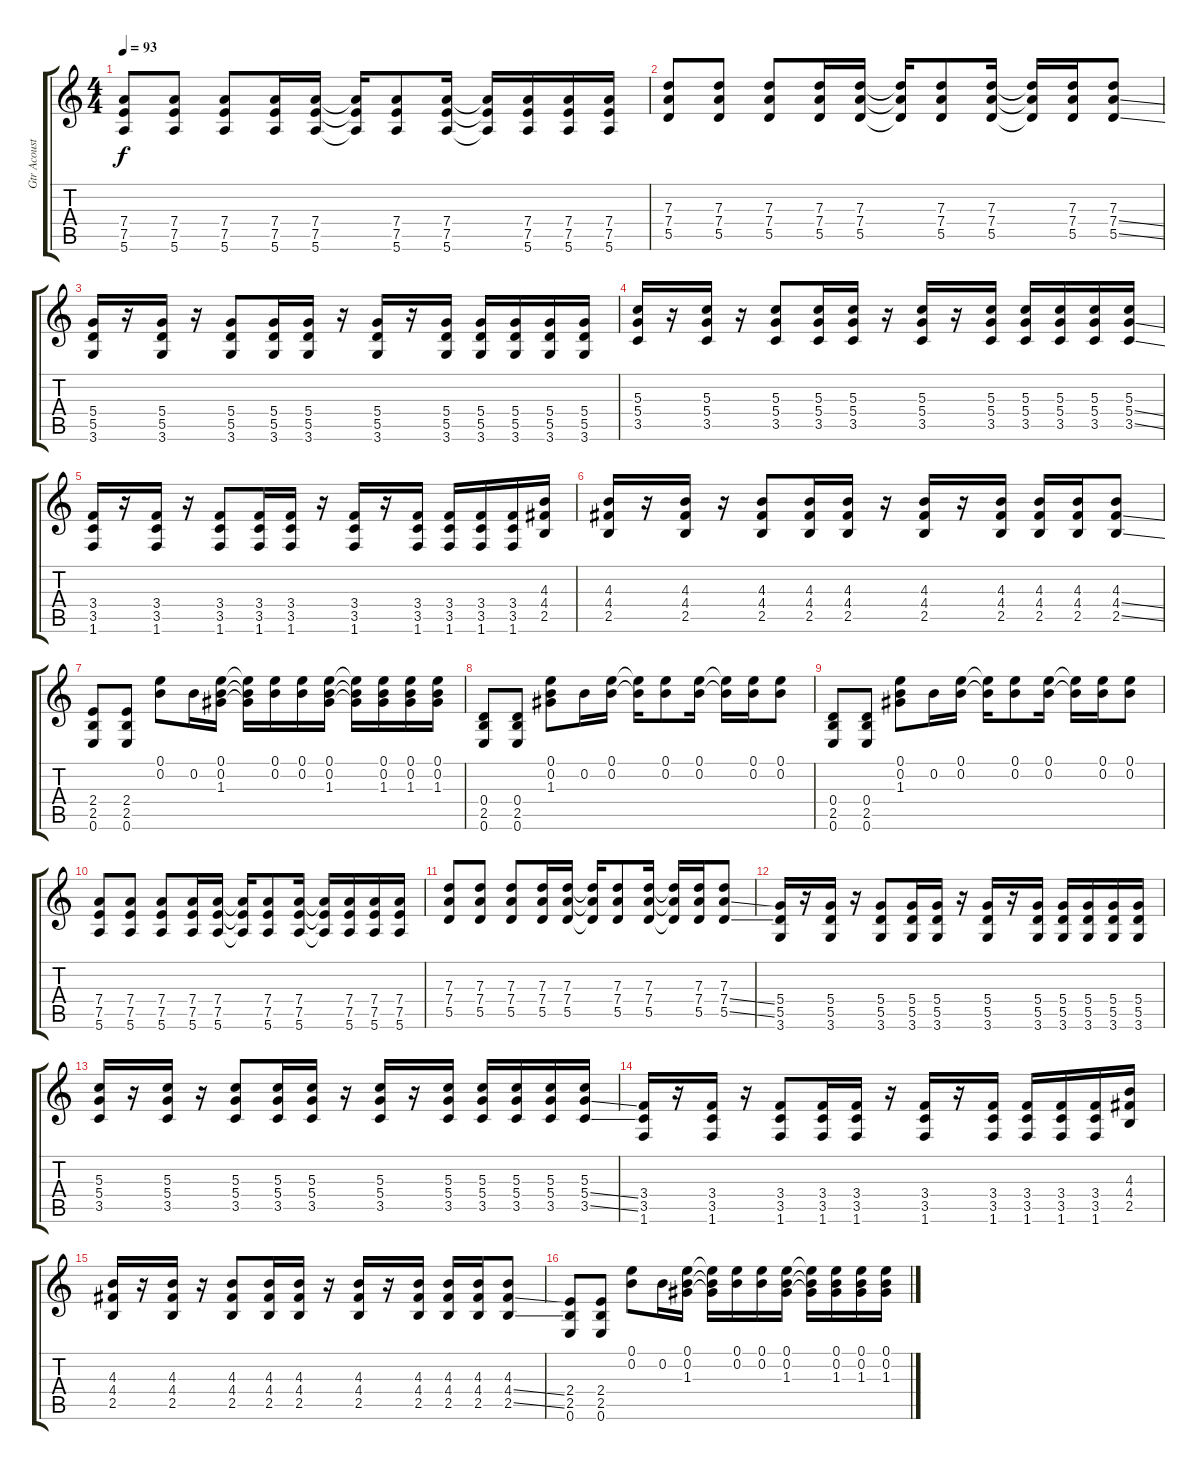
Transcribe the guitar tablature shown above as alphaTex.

\track ("Gtr Acoustique" "Gtr Acoust") {instrument acousticguitarnylon}
\staff {score tabs}
\tuning (E4 B3 G3 D3 A2 E2) {hide}
\ts (4 4)
\tempo 93
\clef g2
\ks c
(7.4 7.5 5.6).8{dy f} (7.4 7.5 5.6).8 (7.4 7.5 5.6).8 (7.4 7.5 5.6).16 (7.4 7.5 5.6).16 (7.4{t} 7.5{t} 5.6{t}).16 (7.4 7.5 5.6).8 (7.4 7.5 5.6).16 (7.4{t} 7.5{t} 5.6{t}).16 (7.4 7.5 5.6).16 (7.4 7.5 5.6).16 (7.4 7.5 5.6).16 |
(7.3 7.4 5.5).8 (7.3 7.4 5.5).8 (7.3 7.4 5.5).8 (7.3 7.4 5.5).16 (7.3 7.4 5.5).16 (7.3{t} 7.4{t} 5.5{t}).16 (7.3 7.4 5.5).8 (7.3 7.4 5.5).16 (7.3{t} 7.4{t} 5.5{t}).16 (7.3 7.4 5.5).16 (7.3 7.4{ss} 5.5{ss}).8 |
(5.4 5.5 3.6).16 r.16 (5.4 5.5 3.6).16 r.16 (5.4 5.5 3.6).8 (5.4 5.5 3.6).16 (5.4 5.5 3.6).16 r.16 (5.4 5.5 3.6).16 r.16 (5.4 5.5 3.6).16 (5.4 5.5 3.6).16 (5.4 5.5 3.6).16 (5.4 5.5 3.6).16 (5.4 5.5 3.6).16 |
(5.3 5.4 3.5).16 r.16 (5.3 5.4 3.5).16 r.16 (5.3 5.4 3.5).8 (5.3 5.4 3.5).16 (5.3 5.4 3.5).16 r.16 (5.3 5.4 3.5).16 r.16 (5.3 5.4 3.5).16 (5.3 5.4 3.5).16 (5.3 5.4 3.5).16 (5.3 5.4 3.5).16 (5.3 5.4{ss} 3.5{ss}).16 |
(3.4 3.5 1.6).16 r.16 (3.4 3.5 1.6).16 r.16 (3.4 3.5 1.6).8 (3.4 3.5 1.6).16 (3.4 3.5 1.6).16 r.16 (3.4 3.5 1.6).16 r.16 (3.4 3.5 1.6).16 (3.4 3.5 1.6).16 (3.4 3.5 1.6).16 (3.4 3.5 1.6).16 (4.3 4.4 2.5).16 |
(4.3 4.4 2.5).16 r.16 (4.3 4.4 2.5).16 r.16 (4.3 4.4 2.5).8 (4.3 4.4 2.5).16 (4.3 4.4 2.5).16 r.16 (4.3 4.4 2.5).16 r.16 (4.3 4.4 2.5).16 (4.3 4.4 2.5).16 (4.3 4.4 2.5).16 (4.3 4.4{ss} 2.5{ss}).8 |
(2.4 2.5 0.6).8 (2.4 2.5 0.6).8 (0.1 0.2).8 0.2.16 (0.1 0.2 1.3).16 (0.1{t} 0.2{t} 1.3{t}).16 (0.1 0.2).16 (0.1 0.2).16 (0.1 0.2 1.3).16 (0.1{t} 0.2{t} 1.3{t}).16 (0.1 0.2 1.3).16 (0.1 0.2 1.3).16 (0.1 0.2 1.3).16 |
(0.4 2.5 0.6).8 (0.4 2.5 0.6).8 (0.1 0.2 1.3).8 0.2.16 (0.1 0.2).16 (0.1{t} 0.2{t}).16 (0.1 0.2).8 (0.1 0.2).16 (0.1{t} 0.2{t}).16 (0.1 0.2).16 (0.1 0.2).8 |
(0.4 2.5 0.6).8 (0.4 2.5 0.6).8 (0.1 0.2 1.3).8 0.2.16 (0.1 0.2).16 (0.1{t} 0.2{t}).16 (0.1 0.2).8 (0.1 0.2).16 (0.1{t} 0.2{t}).16 (0.1 0.2).16 (0.1 0.2).8 |
(7.4 7.5 5.6).8 (7.4 7.5 5.6).8 (7.4 7.5 5.6).8 (7.4 7.5 5.6).16 (7.4 7.5 5.6).16 (7.4{t} 7.5{t} 5.6{t}).16 (7.4 7.5 5.6).8 (7.4 7.5 5.6).16 (7.4{t} 7.5{t} 5.6{t}).16 (7.4 7.5 5.6).16 (7.4 7.5 5.6).16 (7.4 7.5 5.6).16 |
(7.3 7.4 5.5).8 (7.3 7.4 5.5).8 (7.3 7.4 5.5).8 (7.3 7.4 5.5).16 (7.3 7.4 5.5).16 (7.3{t} 7.4{t} 5.5{t}).16 (7.3 7.4 5.5).8 (7.3 7.4 5.5).16 (7.3{t} 7.4{t} 5.5{t}).16 (7.3 7.4 5.5).16 (7.3 7.4{ss} 5.5{ss}).8 |
(5.4 5.5 3.6).16 r.16 (5.4 5.5 3.6).16 r.16 (5.4 5.5 3.6).8 (5.4 5.5 3.6).16 (5.4 5.5 3.6).16 r.16 (5.4 5.5 3.6).16 r.16 (5.4 5.5 3.6).16 (5.4 5.5 3.6).16 (5.4 5.5 3.6).16 (5.4 5.5 3.6).16 (5.4 5.5 3.6).16 |
(5.3 5.4 3.5).16 r.16 (5.3 5.4 3.5).16 r.16 (5.3 5.4 3.5).8 (5.3 5.4 3.5).16 (5.3 5.4 3.5).16 r.16 (5.3 5.4 3.5).16 r.16 (5.3 5.4 3.5).16 (5.3 5.4 3.5).16 (5.3 5.4 3.5).16 (5.3 5.4 3.5).16 (5.3 5.4{ss} 3.5{ss}).16 |
(3.4 3.5 1.6).16 r.16 (3.4 3.5 1.6).16 r.16 (3.4 3.5 1.6).8 (3.4 3.5 1.6).16 (3.4 3.5 1.6).16 r.16 (3.4 3.5 1.6).16 r.16 (3.4 3.5 1.6).16 (3.4 3.5 1.6).16 (3.4 3.5 1.6).16 (3.4 3.5 1.6).16 (4.3 4.4 2.5).16 |
(4.3 4.4 2.5).16 r.16 (4.3 4.4 2.5).16 r.16 (4.3 4.4 2.5).8 (4.3 4.4 2.5).16 (4.3 4.4 2.5).16 r.16 (4.3 4.4 2.5).16 r.16 (4.3 4.4 2.5).16 (4.3 4.4 2.5).16 (4.3 4.4 2.5).16 (4.3 4.4{ss} 2.5{ss}).8 |
(2.4 2.5 0.6).8 (2.4 2.5 0.6).8 (0.1 0.2).8 0.2.16 (0.1 0.2 1.3).16 (0.1{t} 0.2{t} 1.3{t}).16 (0.1 0.2).16 (0.1 0.2).16 (0.1 0.2 1.3).16 (0.1{t} 0.2{t} 1.3{t}).16 (0.1 0.2 1.3).16 (0.1 0.2 1.3).16 (0.1 0.2 1.3).16
